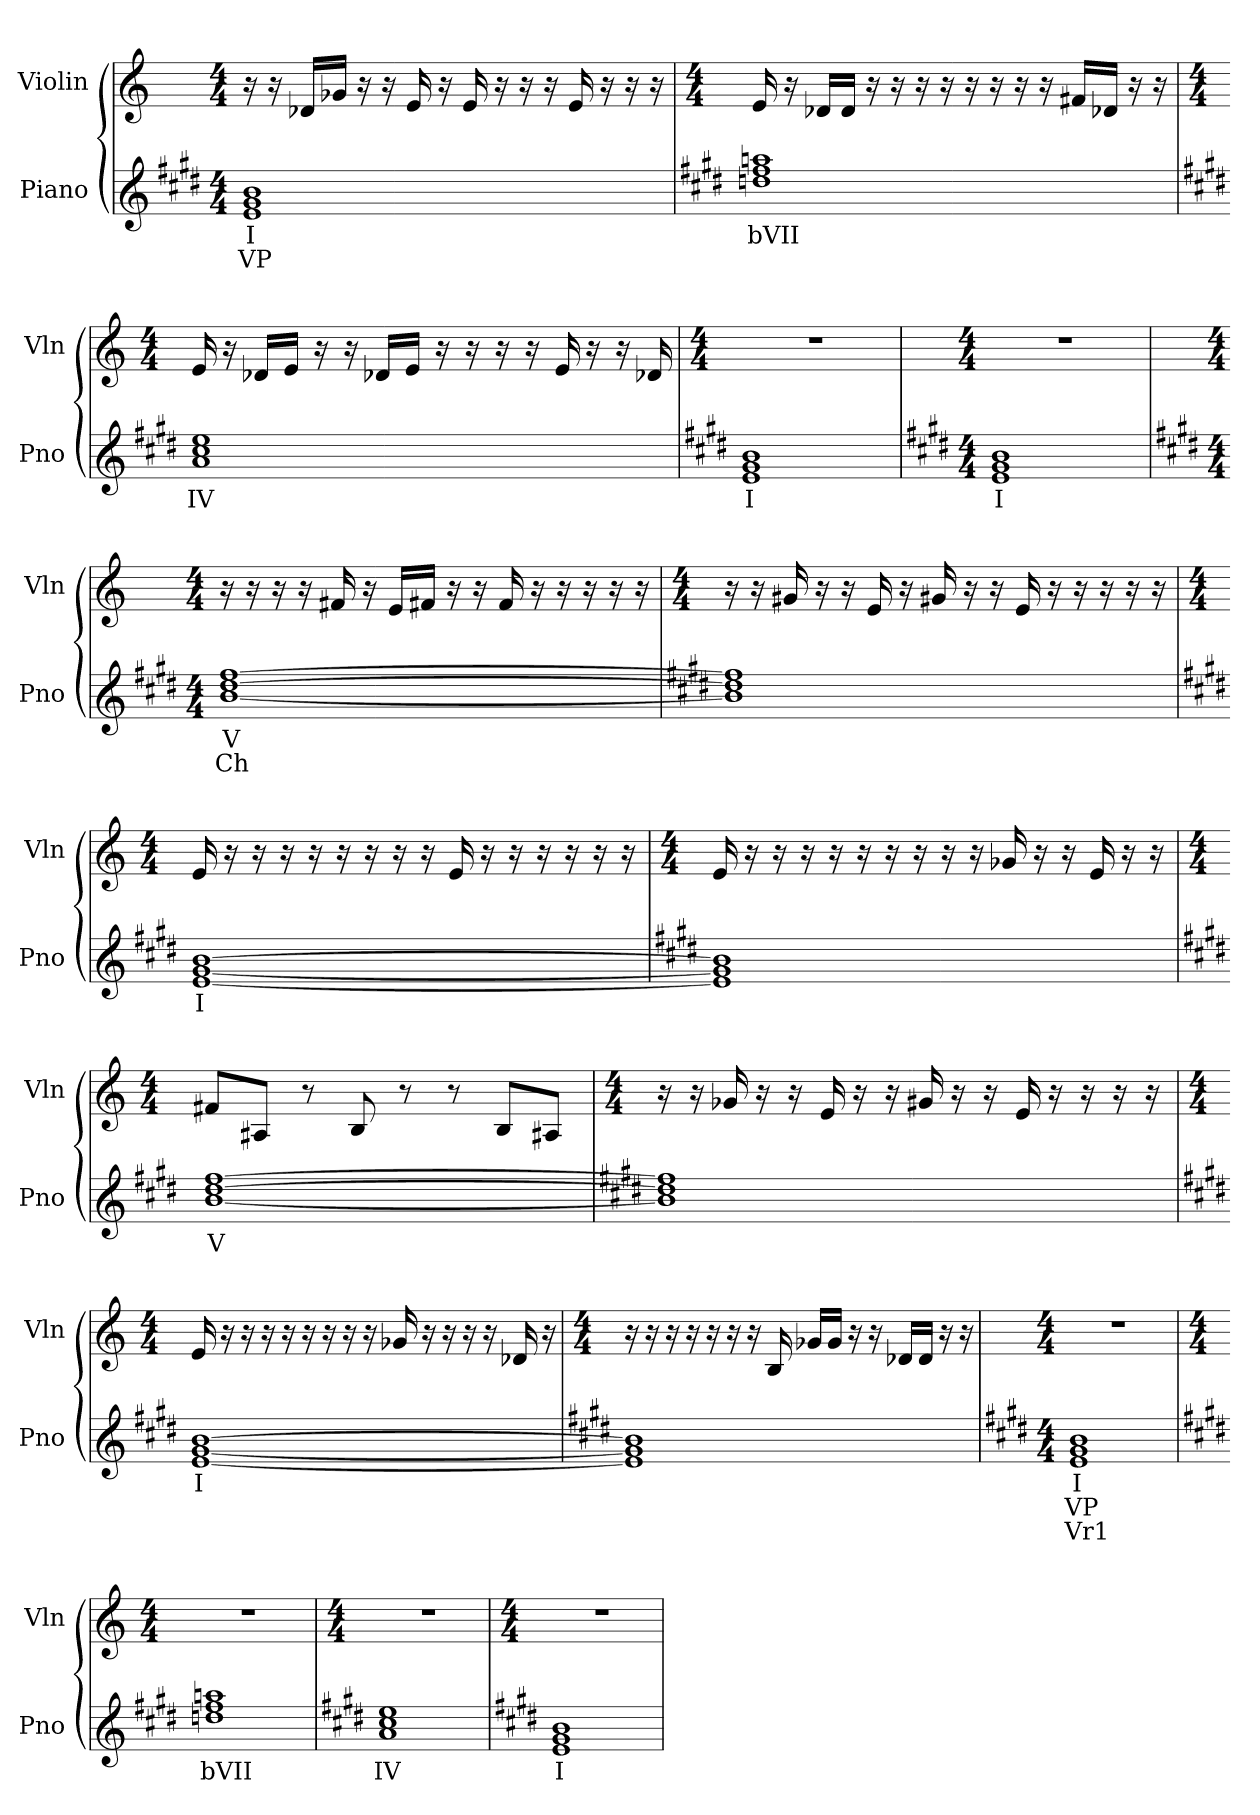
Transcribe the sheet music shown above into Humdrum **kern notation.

**kern	**text	**text	**text	**kern
*part2	*part2	*part2	*part2	*part1
*staff2	*staff2	*staff2	*staff2	*staff1
*I"Piano	*	*	*	*I"Violin
*I'Pno	*	*	*	*I'Vln
*k[f#c#g#d#]	*	*	*	*
*E:	*	*	*	*
*M4/4	*	*	*	*M4/4
=	=	=	=	=
1e 1g# 1b	I	VP	.	16r
.	.	.	.	16r
.	.	.	.	16d-XLL
.	.	.	.	16g-XJJ
.	.	.	.	16r
.	.	.	.	16r
.	.	.	.	16e
.	.	.	.	16r
.	.	.	.	16e
.	.	.	.	16r
.	.	.	.	16r
.	.	.	.	16r
.	.	.	.	16e
.	.	.	.	16r
.	.	.	.	16r
.	.	.	.	16r
=	=	=	=	=
*k[f#c#g#d#]	*	*	*	*
*E:	*	*	*	*
*	*	*	*	*M4/4
1ddn 1ff# 1aan	bVII	.	.	16e
.	.	.	.	16r
.	.	.	.	16d-XLL
.	.	.	.	16d-JJ
.	.	.	.	16r
.	.	.	.	16r
.	.	.	.	16r
.	.	.	.	16r
.	.	.	.	16r
.	.	.	.	16r
.	.	.	.	16r
.	.	.	.	16r
.	.	.	.	16f#XLL
.	.	.	.	16d-XJJ
.	.	.	.	16r
.	.	.	.	16r
=	=	=	=	=
*k[f#c#g#d#]	*	*	*	*
*E:	*	*	*	*
*	*	*	*	*M4/4
1a 1cc# 1ee	IV	.	.	16e
.	.	.	.	16r
.	.	.	.	16d-XLL
.	.	.	.	16eJJ
.	.	.	.	16r
.	.	.	.	16r
.	.	.	.	16d-XLL
.	.	.	.	16eJJ
.	.	.	.	16r
.	.	.	.	16r
.	.	.	.	16r
.	.	.	.	16r
.	.	.	.	16e
.	.	.	.	16r
.	.	.	.	16r
.	.	.	.	16d-X
=	=	=	=	=
*k[f#c#g#d#]	*	*	*	*
*E:	*	*	*	*
*	*	*	*	*M4/4
1e 1g# 1b	I	.	.	1r
=	=	=	=	=
*k[f#c#g#d#]	*	*	*	*
*E:	*	*	*	*
*M4/4	*	*	*	*M4/4
1e 1g# 1b	I	.	.	1r
=	=	=	=	=
*k[f#c#g#d#]	*	*	*	*
*E:	*	*	*	*
*M4/4	*	*	*	*M4/4
[1b [1dd# [1ff#	V	Ch	.	16r
.	.	.	.	16r
.	.	.	.	16r
.	.	.	.	16r
.	.	.	.	16f#X
.	.	.	.	16r
.	.	.	.	16eLL
.	.	.	.	16f#XJJ
.	.	.	.	16r
.	.	.	.	16r
.	.	.	.	16f#
.	.	.	.	16r
.	.	.	.	16r
.	.	.	.	16r
.	.	.	.	16r
.	.	.	.	16r
=	=	=	=	=
*k[f#c#g#d#]	*	*	*	*
*E:	*	*	*	*
*	*	*	*	*M4/4
1b] 1dd#] 1ff#]	.	.	.	16r
.	.	.	.	16r
.	.	.	.	16g#X
.	.	.	.	16r
.	.	.	.	16r
.	.	.	.	16e
.	.	.	.	16r
.	.	.	.	16g#X
.	.	.	.	16r
.	.	.	.	16r
.	.	.	.	16e
.	.	.	.	16r
.	.	.	.	16r
.	.	.	.	16r
.	.	.	.	16r
.	.	.	.	16r
=	=	=	=	=
*k[f#c#g#d#]	*	*	*	*
*E:	*	*	*	*
*	*	*	*	*M4/4
[1e [1g# [1b	I	.	.	16e
.	.	.	.	16r
.	.	.	.	16r
.	.	.	.	16r
.	.	.	.	16r
.	.	.	.	16r
.	.	.	.	16r
.	.	.	.	16r
.	.	.	.	16r
.	.	.	.	16e
.	.	.	.	16r
.	.	.	.	16r
.	.	.	.	16r
.	.	.	.	16r
.	.	.	.	16r
.	.	.	.	16r
=	=	=	=	=
*k[f#c#g#d#]	*	*	*	*
*E:	*	*	*	*
*	*	*	*	*M4/4
1e] 1g#] 1b]	.	.	.	16e
.	.	.	.	16r
.	.	.	.	16r
.	.	.	.	16r
.	.	.	.	16r
.	.	.	.	16r
.	.	.	.	16r
.	.	.	.	16r
.	.	.	.	16r
.	.	.	.	16r
.	.	.	.	16g-X
.	.	.	.	16r
.	.	.	.	16r
.	.	.	.	16e
.	.	.	.	16r
.	.	.	.	16r
=	=	=	=	=
*k[f#c#g#d#]	*	*	*	*
*E:	*	*	*	*
*	*	*	*	*M4/4
[1b [1dd# [1ff#	V	.	.	8f#XL
.	.	.	.	8A#XJ
.	.	.	.	8r
.	.	.	.	8B
.	.	.	.	8r
.	.	.	.	8r
.	.	.	.	8BL
.	.	.	.	8A#XJ
=	=	=	=	=
*k[f#c#g#d#]	*	*	*	*
*E:	*	*	*	*
*	*	*	*	*M4/4
1b] 1dd#] 1ff#]	.	.	.	16r
.	.	.	.	16r
.	.	.	.	16g-X
.	.	.	.	16r
.	.	.	.	16r
.	.	.	.	16e
.	.	.	.	16r
.	.	.	.	16r
.	.	.	.	16g#X
.	.	.	.	16r
.	.	.	.	16r
.	.	.	.	16e
.	.	.	.	16r
.	.	.	.	16r
.	.	.	.	16r
.	.	.	.	16r
=	=	=	=	=
*k[f#c#g#d#]	*	*	*	*
*E:	*	*	*	*
*	*	*	*	*M4/4
[1e [1g# [1b	I	.	.	16e
.	.	.	.	16r
.	.	.	.	16r
.	.	.	.	16r
.	.	.	.	16r
.	.	.	.	16r
.	.	.	.	16r
.	.	.	.	16r
.	.	.	.	16r
.	.	.	.	16g-X
.	.	.	.	16r
.	.	.	.	16r
.	.	.	.	16r
.	.	.	.	16r
.	.	.	.	16d-X
.	.	.	.	16r
=	=	=	=	=
*k[f#c#g#d#]	*	*	*	*
*E:	*	*	*	*
*	*	*	*	*M4/4
1e] 1g#] 1b]	.	.	.	16r
.	.	.	.	16r
.	.	.	.	16r
.	.	.	.	16r
.	.	.	.	16r
.	.	.	.	16r
.	.	.	.	16r
.	.	.	.	16B
.	.	.	.	16g-XLL
.	.	.	.	16g-JJ
.	.	.	.	16r
.	.	.	.	16r
.	.	.	.	16d-XLL
.	.	.	.	16d-JJ
.	.	.	.	16r
.	.	.	.	16r
=	=	=	=	=
*k[f#c#g#d#]	*	*	*	*
*E:	*	*	*	*
*M4/4	*	*	*	*M4/4
1e 1g# 1b	I	VP	Vr1	1r
=	=	=	=	=
*k[f#c#g#d#]	*	*	*	*
*E:	*	*	*	*
*	*	*	*	*M4/4
1ddn 1ff# 1aan	bVII	.	.	1r
=	=	=	=	=
*k[f#c#g#d#]	*	*	*	*
*E:	*	*	*	*
*	*	*	*	*M4/4
1a 1cc# 1ee	IV	.	.	1r
=	=	=	=	=
*k[f#c#g#d#]	*	*	*	*
*E:	*	*	*	*
*	*	*	*	*M4/4
1e 1g# 1b	I	.	.	1r
=	=	=	=	=
*-	*-	*-	*-	*-
